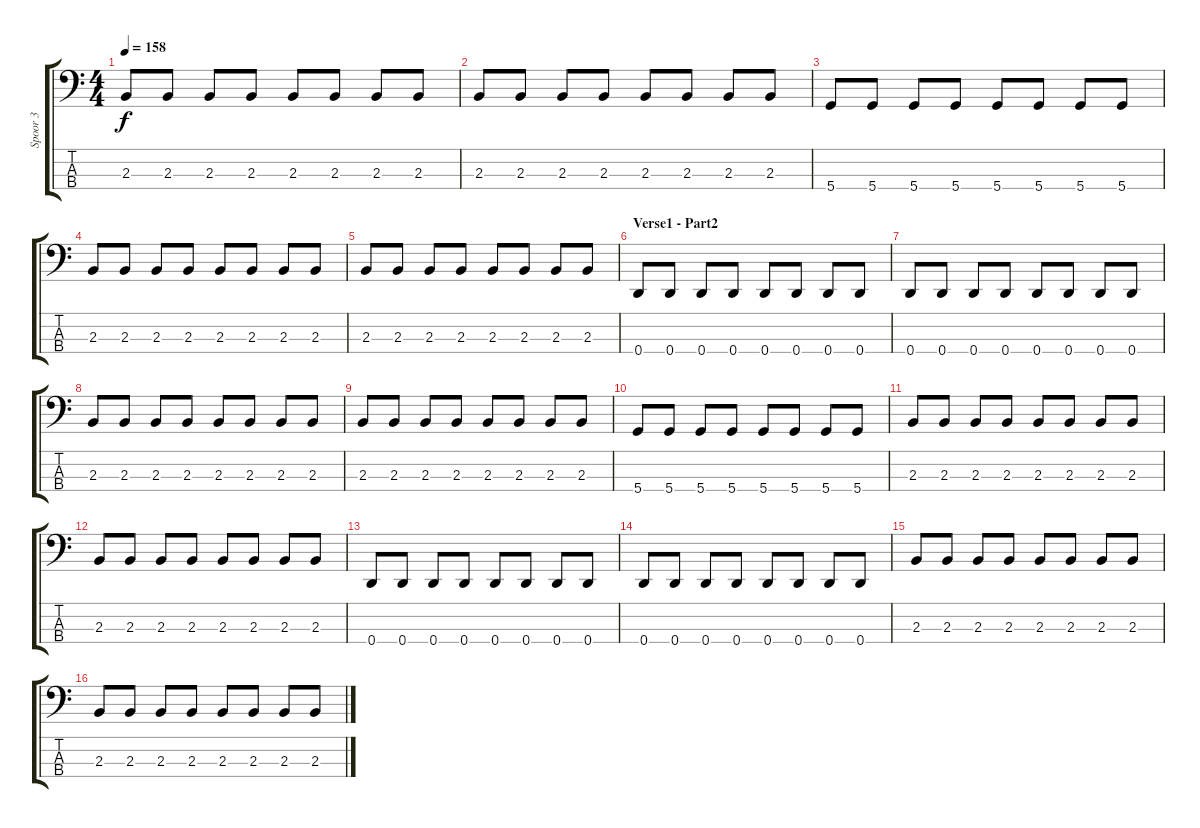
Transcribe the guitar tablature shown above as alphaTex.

\track ("Spoor 3" "Spoor 3") {instrument electricbasspick}
\staff {score tabs}
\tuning (G2 D2 A1 D1) {hide}
\ts (4 4)
\tempo 158
\clef f4
\ks c
2.3.8{dy f} 2.3.8 2.3.8 2.3.8 2.3.8 2.3.8 2.3.8 2.3.8 |
2.3.8 2.3.8 2.3.8 2.3.8 2.3.8 2.3.8 2.3.8 2.3.8 |
5.4.8 5.4.8 5.4.8 5.4.8 5.4.8 5.4.8 5.4.8 5.4.8 |
2.3.8 2.3.8 2.3.8 2.3.8 2.3.8 2.3.8 2.3.8 2.3.8 |
2.3.8 2.3.8 2.3.8 2.3.8 2.3.8 2.3.8 2.3.8 2.3.8 |
\section ("" "Verse1 - Part2")
0.4.8 0.4.8 0.4.8 0.4.8 0.4.8 0.4.8 0.4.8 0.4.8 |
0.4.8 0.4.8 0.4.8 0.4.8 0.4.8 0.4.8 0.4.8 0.4.8 |
2.3.8 2.3.8 2.3.8 2.3.8 2.3.8 2.3.8 2.3.8 2.3.8 |
2.3.8 2.3.8 2.3.8 2.3.8 2.3.8 2.3.8 2.3.8 2.3.8 |
5.4.8 5.4.8 5.4.8 5.4.8 5.4.8 5.4.8 5.4.8 5.4.8 |
2.3.8 2.3.8 2.3.8 2.3.8 2.3.8 2.3.8 2.3.8 2.3.8 |
2.3.8 2.3.8 2.3.8 2.3.8 2.3.8 2.3.8 2.3.8 2.3.8 |
0.4.8 0.4.8 0.4.8 0.4.8 0.4.8 0.4.8 0.4.8 0.4.8 |
0.4.8 0.4.8 0.4.8 0.4.8 0.4.8 0.4.8 0.4.8 0.4.8 |
2.3.8 2.3.8 2.3.8 2.3.8 2.3.8 2.3.8 2.3.8 2.3.8 |
2.3.8 2.3.8 2.3.8 2.3.8 2.3.8 2.3.8 2.3.8 2.3.8
